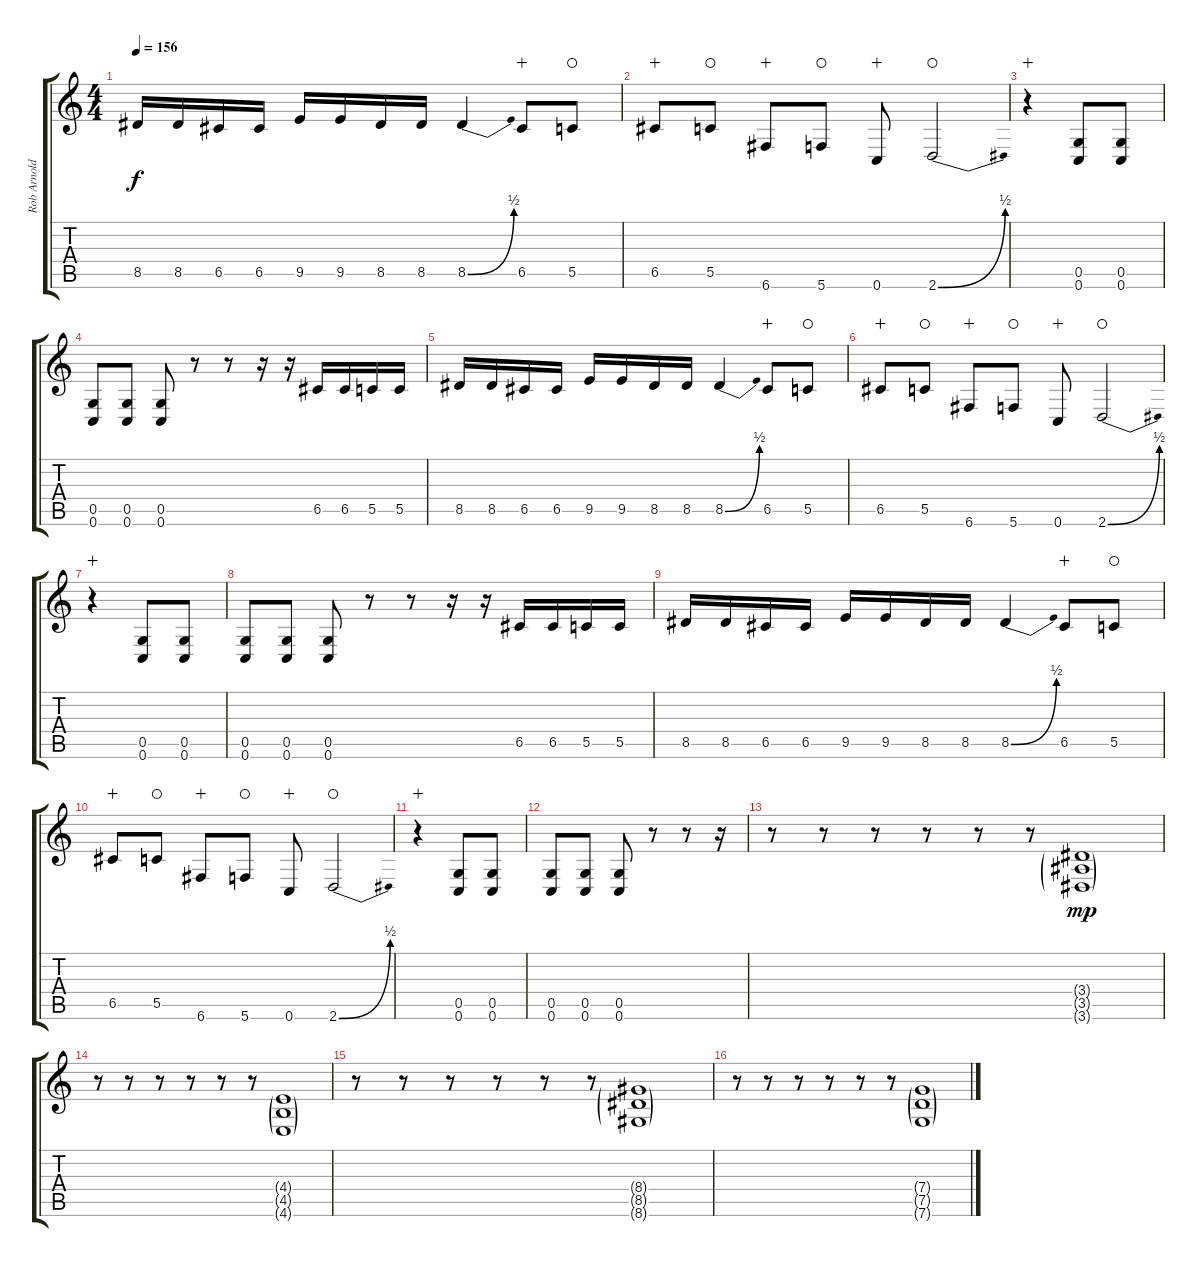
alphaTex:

\track ("Rob Arnold" "Rob Arnold") {instrument distortionguitar}
\staff {score tabs}
\tuning (D4 A3 F3 C3 G2 C2) {hide}
\ts (4 4)
\tempo 156
\clef g2
\ks c
8.5.16{dy f} 8.5.16 6.5.16 6.5.16 9.5.16 9.5.16 8.5.16 8.5.16 8.5{be (bend 0 0 60 2)}.4 6.5.8{wahc} 5.5.8{waho} |
6.5.8{wahc} 5.5.8{waho} 6.6.8{wahc} 5.6.8{waho} 0.6.8{wahc} 2.6{be (bend 0 0 60 2)}.2{waho} |
r.4{wahc} (0.5 0.6).8 (0.5 0.6).8 |
(0.5 0.6).8 (0.5 0.6).8 (0.5 0.6).8 r.8 r.8 r.16 r.16 6.5.16 6.5.16 5.5.16 5.5.16 |
8.5.16 8.5.16 6.5.16 6.5.16 9.5.16 9.5.16 8.5.16 8.5.16 8.5{be (bend 0 0 60 2)}.4 6.5.8{wahc} 5.5.8{waho} |
6.5.8{wahc} 5.5.8{waho} 6.6.8{wahc} 5.6.8{waho} 0.6.8{wahc} 2.6{be (bend 0 0 60 2)}.2{waho} |
r.4{wahc} (0.5 0.6).8 (0.5 0.6).8 |
(0.5 0.6).8 (0.5 0.6).8 (0.5 0.6).8 r.8 r.8 r.16 r.16 6.5.16 6.5.16 5.5.16 5.5.16 |
8.5.16 8.5.16 6.5.16 6.5.16 9.5.16 9.5.16 8.5.16 8.5.16 8.5{be (bend 0 0 60 2)}.4 6.5.8{wahc} 5.5.8{waho} |
6.5.8{wahc} 5.5.8{waho} 6.6.8{wahc} 5.6.8{waho} 0.6.8{wahc} 2.6{be (bend 0 0 60 2)}.2{waho} |
r.4{wahc} (0.5 0.6).8 (0.5 0.6).8 |
(0.5 0.6).8 (0.5 0.6).8 (0.5 0.6).8 r.8 r.8 r.16 |
r.8 r.8 r.8 r.8 r.8 r.8 (3.4{g} 3.5{g} 3.6{g}).1{dy mp} |
r.8 r.8 r.8 r.8 r.8 r.8 (4.4{g} 4.5{g} 4.6{g}).1 |
r.8 r.8 r.8 r.8 r.8 r.8 (8.4{g} 8.5{g} 8.6{g}).1 |
r.8 r.8 r.8 r.8 r.8 r.8 (7.4{g} 7.5{g} 7.6{g}).1
